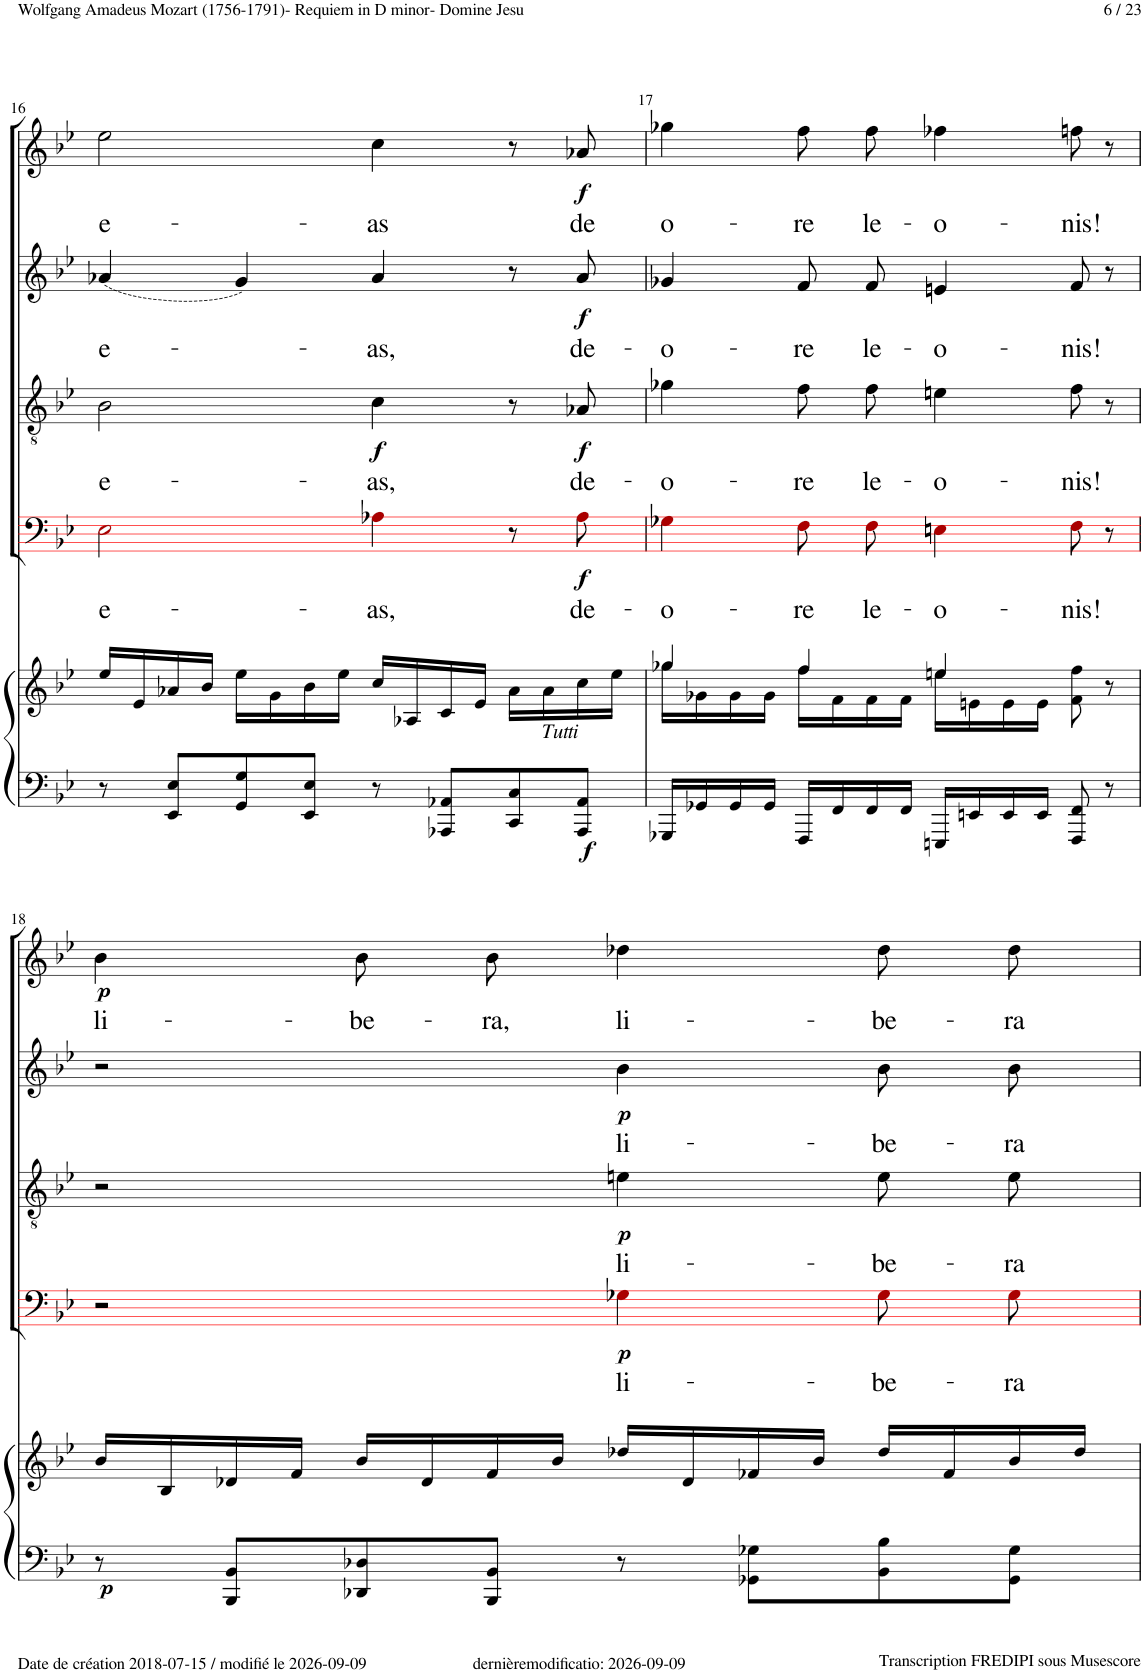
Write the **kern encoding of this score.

**kern	**kern	**dynam	**kern	**text	**dynam	**kern	**text	**dynam	**kern	**text	**dynam	**kern	**text	**dynam
*part5	*part5	*part5	*part4	*part4	*part4	*part3	*part3	*part3	*part2	*part2	*part2	*part1	*part1	*part1
*staff6	*staff5	*staff5/6	*staff4	*staff4	*staff4	*staff3	*staff3	*staff3	*staff2	*staff2	*staff2	*staff1	*staff1	*staff1
*I"Piano	*	*	*I"Bass	*	*	*I"Tenor	*	*	*I"Alto	*	*	*I"Soprano	*	*
*I'Pno	*	*	*	*	*	*	*	*	*	*	*	*	*	*
!!LO:PB:g=z
*clefF4	*clefG2	*	*clefF4	*	*	*clefGv2	*	*	*clefG2	*	*	*clefG2	*	*
*	*	*	*ITrd8c14	*	*	*	*	*	*	*	*	*	*	*
*k[b-e-]	*k[b-e-]	*	*k[b-e-]	*	*	*k[b-e-]	*	*	*k[b-e-]	*	*	*k[b-e-]	*	*
*M4/4	*M4/4	*	*M4/4	*	*	*M4/4	*	*	*M4/4	*	*	*M4/4	*	*
*met(c)	*met(c)	*	*met(c)	*	*	*met(c)	*	*	*met(c)	*	*	*met(c)	*	*
=16	=16	=16	=16	=16	=16	=16	=16	=16	=16	=16	=16	=16	=16	=16
!	!	!	!	!LO:LY:b	!	!	!LO:LY:b	!	!	!LO:LY:b	!	!	!LO:LY:b	!
8r	16ee-/LL	.	2E-!i\	e-	.	2B-!\	e-	.	(4a-X!/	e-	.	2ee-!\	e-	.
.	16e-/	.	.	.	.	.	.	.	.	.	.	.	.	.
8EE-/ 8E-/L	16a-X/	.	.	.	.	.	.	.	.	.	.	.	.	.
.	16b-/JJ	.	.	.	.	.	.	.	.	.	.	.	.	.
8GG/ 8G/	16ee-\LL	.	.	.	.	.	.	.	4g!/)	.	.	.	.	.
.	16g\	.	.	.	.	.	.	.	.	.	.	.	.	.
8EE-/ 8E-/J	16b-\	.	.	.	.	.	.	.	.	.	.	.	.	.
.	16ee-\JJ	.	.	.	.	.	.	.	.	.	.	.	.	.
!	!	!	!	!LO:LY:b	!	!	!LO:LY:b	!LO:DY:b	!	!LO:LY:b	!	!	!LO:LY:b	!
8r	16cc/LL	.	4A-X!i\	-as,	.	4c!\	-as,	f	4a-!/	-as,	.	4cc!\	-as	.
.	16A-X/	.	.	.	.	.	.	.	.	.	.	.	.	.
8AAA-X/ 8AA-X/L	16c/	.	.	.	.	.	.	.	.	.	.	.	.	.
.	16e-/JJ	.	.	.	.	.	.	.	.	.	.	.	.	.
8CC/ 8C/	16a-\LL	.	8r	.	.	8r	.	.	8r	.	.	8r	.	.
!	!LO:TX:b:i:t=Tutti	!	!	!	!	!	!	!	!	!	!	!	!	!
.	16a-\	.	.	.	.	.	.	.	.	.	.	.	.	.
!	!	!LO:DY:b=2	!	!LO:LY:b	!LO:DY:b	!	!LO:LY:b	!LO:DY:b	!	!LO:LY:b	!LO:DY:b	!	!LO:LY:b	!LO:DY:b
8AAA-/ 8AA-/J	16cc\	f	8A-!i\	de-	f	8A-X!/	de-	f	8a-!/	de-	f	8a-X!/	de	f
.	16ee-\JJ	.	.	.	.	.	.	.	.	.	.	.	.	.
=17	=17	=17	=17	=17	=17	=17	=17	=17	=17	=17	=17	=17	=17	=17
*	*^	*	*	*	*	*	*	*	*	*	*	*	*	*
!	!	!	!	!	!LO:LY:b	!	!	!LO:LY:b	!	!	!LO:LY:b	!	!	!LO:LY:b	!
16GGG-X/LL	4gg-X/	16gg-\LL	.	4G-X!i\	-o-	.	4g-X!\	-o-	.	4g-X!/	-o-	.	4gg-X!\	o-	.
16GG-X/	.	16g-X\	.	.	.	.	.	.	.	.	.	.	.	.	.
16GG-/	.	16g-\	.	.	.	.	.	.	.	.	.	.	.	.	.
16GG-/JJ	.	16g-\JJ	.	.	.	.	.	.	.	.	.	.	.	.	.
!	!	!	!	!	!LO:LY:b	!	!	!LO:LY:b	!	!	!LO:LY:b	!	!	!LO:LY:b	!
16FFF/LL	4ff/	16ff\LL	.	8F!i\L	-re	.	8f!\L	-re	.	8f!/L	-re	.	8ff!\L	-re	.
16FF/	.	16f\	.	.	.	.	.	.	.	.	.	.	.	.	.
!	!	!	!	!	!LO:LY:b	!	!	!LO:LY:b	!	!	!LO:LY:b	!	!	!LO:LY:b	!
16FF/	.	16f\	.	8F!i\J	le-	.	8f!\J	le-	.	8f!/J	le-	.	8ff!\J	le-	.
16FF/JJ	.	16f\JJ	.	.	.	.	.	.	.	.	.	.	.	.	.
!	!	!	!	!	!LO:LY:b	!	!	!LO:LY:b	!	!	!LO:LY:b	!	!	!LO:LY:b	!
16EEEn/LL	4een/	16ee\LL	.	4En!i\	-o-	.	4en!\	-o-	.	4en!/	-o-	.	4ff-X!\	-o-	.
16EEn/	.	16en\	.	.	.	.	.	.	.	.	.	.	.	.	.
16EE/	.	16e\	.	.	.	.	.	.	.	.	.	.	.	.	.
16EE/JJ	.	16e\JJ	.	.	.	.	.	.	.	.	.	.	.	.	.
!	!	!	!	!	!LO:LY:b	!	!	!LO:LY:b	!	!	!LO:LY:b	!	!	!LO:LY:b	!
8FFF/ 8FF/	8f\ 8ff\	8ryy	.	8F!i\	-nis!	.	8f!\	-nis!	.	8f!/	-nis!	.	8ffn!\	-nis!	.
8r	8r	8ryy	.	8r	.	.	8r	.	.	8r	.	.	8r	.	.
!!LO:LB:g=z
=18	=18	=18	=18	=18	=18	=18	=18	=18	=18	=18	=18	=18	=18	=18	=18
!	!	!	!LO:DY:b=2	!	!	!	!	!	!	!	!	!	!	!LO:LY:b	!LO:DY:b
*	*v	*v	*	*	*	*	*	*	*	*	*	*	*	*	*
8r	16b-/LL	p	2r	.	.	2r	.	.	2r	.	.	4b-!\	li-	p
.	16B-/	.	.	.	.	.	.	.	.	.	.	.	.	.
8BBB-/ 8BB-/L	16d-X/	.	.	.	.	.	.	.	.	.	.	.	.	.
.	16f/JJ	.	.	.	.	.	.	.	.	.	.	.	.	.
!	!	!	!	!	!	!	!	!	!	!	!	!	!LO:LY:b	!
8DD-X/ 8D-X/	16b-/LL	.	.	.	.	.	.	.	.	.	.	8b-!\L	-be-	.
.	16d-/	.	.	.	.	.	.	.	.	.	.	.	.	.
!	!	!	!	!	!	!	!	!	!	!	!	!	!LO:LY:b	!
8BBB-/ 8BB-/J	16f/	.	.	.	.	.	.	.	.	.	.	8b-!\J	-ra,	.
.	16b-/JJ	.	.	.	.	.	.	.	.	.	.	.	.	.
!	!	!	!	!LO:LY:b	!LO:DY:b	!	!LO:LY:b	!LO:DY:b	!	!LO:LY:b	!LO:DY:b	!	!LO:LY:b	!
8r	16dd-X/LL	.	4G-X!i\	li-	p	4en!\	li-	p	4b-!\	li-	p	4dd-X!\	li-	.
.	16d-/	.	.	.	.	.	.	.	.	.	.	.	.	.
8GG-X\ 8G-X\L	16f-X/	.	.	.	.	.	.	.	.	.	.	.	.	.
.	16b-/JJ	.	.	.	.	.	.	.	.	.	.	.	.	.
!	!	!	!	!LO:LY:b	!	!	!LO:LY:b	!	!	!LO:LY:b	!	!	!LO:LY:b	!
8BB-\ 8B-\	16dd-/LL	.	8G-!i\L	-be-	.	8e!\L	-be-	.	8b-!\L	-be-	.	8dd-!\L	-be-	.
.	16f-/	.	.	.	.	.	.	.	.	.	.	.	.	.
!	!	!	!	!LO:LY:b	!	!	!LO:LY:b	!	!	!LO:LY:b	!	!	!LO:LY:b	!
8GG-\ 8G-\J	16b-/	.	8G-!i\J	-ra	.	8e!\J	-ra	.	8b-!\J	-ra	.	8dd-!\J	-ra	.
.	16dd-/JJ	.	.	.	.	.	.	.	.	.	.	.	.	.
=	=	=	=	=	=	=	=	=	=	=	=	=	=	=
*-	*-	*-	*-	*-	*-	*-	*-	*-	*-	*-	*-	*-	*-	*-
